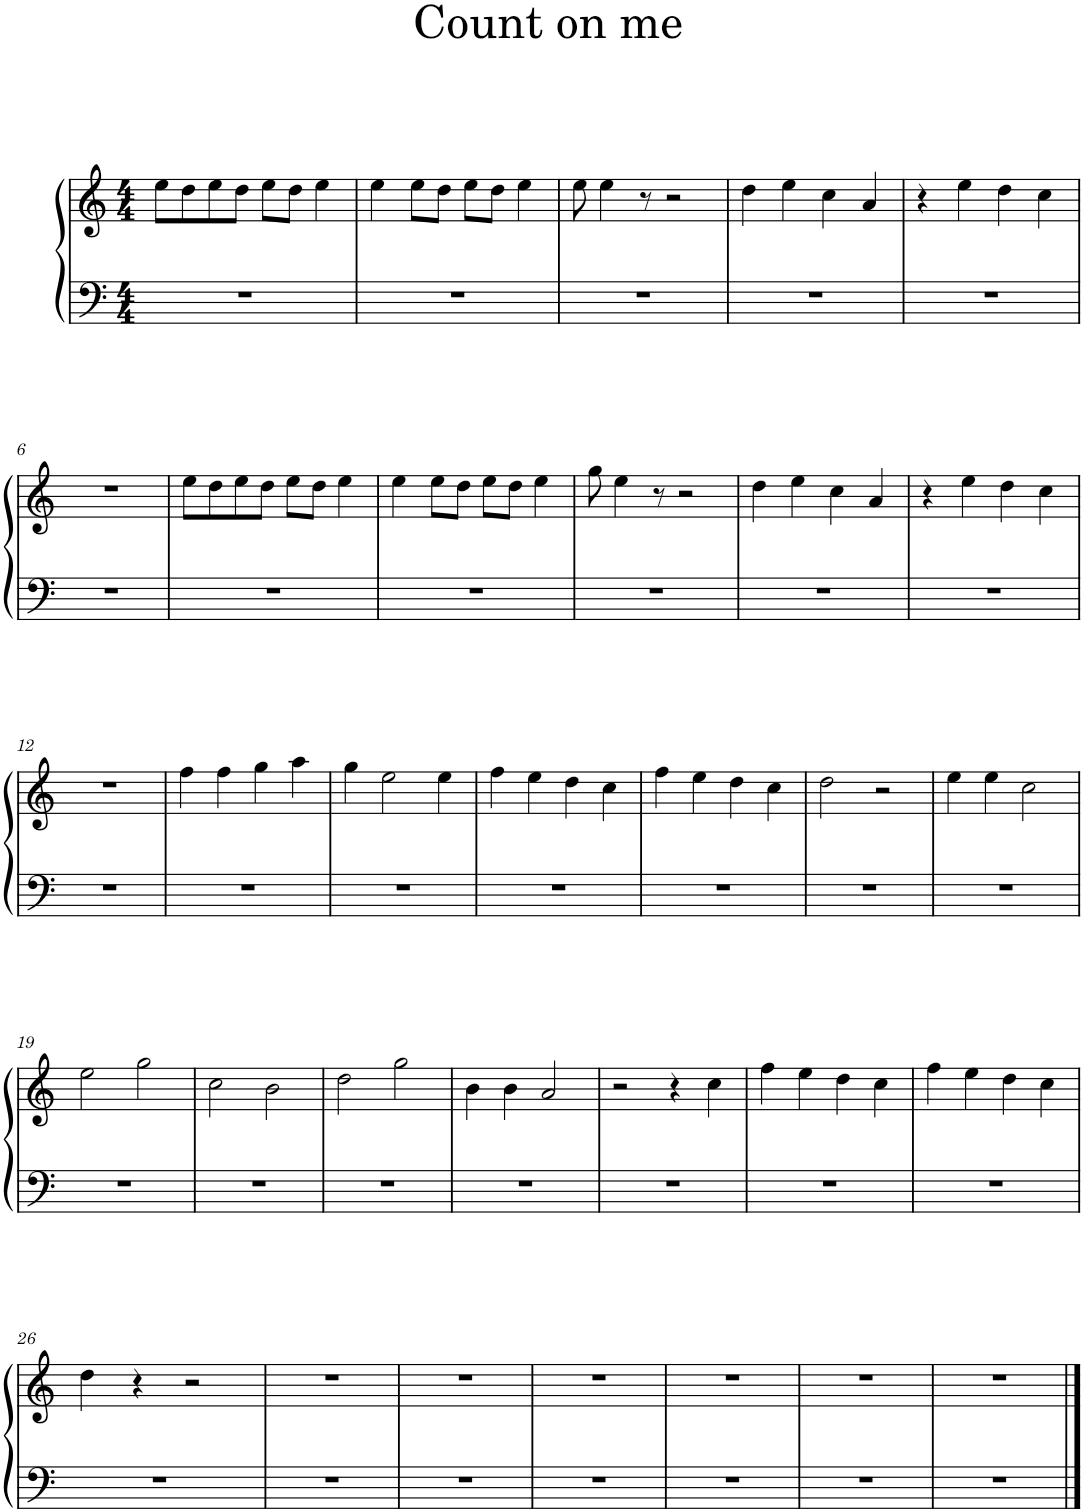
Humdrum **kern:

**kern	**kern
*part1	*part1
*staff2	*staff1
*I"Piano	*
*I'Pno.	*
*clefF4	*clefG2
*k[]	*k[]
*M4/4	*M4/4
=1	=1
1r	8ee\L
.	8dd\
.	8ee\
.	8dd\J
.	8ee\L
.	8dd\J
.	4ee\
=2	=2
1r	4ee\
.	8ee\L
.	8dd\J
.	8ee\L
.	8dd\J
.	4ee\
=3	=3
1r	8ee\
.	4ee\
.	8r
.	2r
=4	=4
1r	4dd\
.	4ee\
.	4cc\
.	4a/
=5	=5
1r	4r
.	4ee\
.	4dd\
.	4cc\
!!LO:LB:g=z
=6	=6
1r	1r
=7	=7
1r	8ee\L
.	8dd\
.	8ee\
.	8dd\J
.	8ee\L
.	8dd\J
.	4ee\
=8	=8
1r	4ee\
.	8ee\L
.	8dd\J
.	8ee\L
.	8dd\J
.	4ee\
=9	=9
1r	8gg\
.	4ee\
.	8r
.	2r
=10	=10
1r	4dd\
.	4ee\
.	4cc\
.	4a/
=11	=11
1r	4r
.	4ee\
.	4dd\
.	4cc\
!!LO:LB:g=z
=12	=12
1r	1r
=13	=13
1r	4ff\
.	4ff\
.	4gg\
.	4aa\
=14	=14
1r	4gg\
.	2ee\
.	4ee\
=15	=15
1r	4ff\
.	4ee\
.	4dd\
.	4cc\
=16	=16
1r	4ff\
.	4ee\
.	4dd\
.	4cc\
=17	=17
1r	2dd\
.	2r
=18	=18
1r	4ee\
.	4ee\
.	2cc\
!!LO:LB:g=z
=19	=19
1r	2ee\
.	2gg\
=20	=20
1r	2cc\
.	2b\
=21	=21
1r	2dd\
.	2gg\
=22	=22
1r	4b\
.	4b\
.	2a/
=23	=23
1r	2r
.	4r
.	4cc\
=24	=24
1r	4ff\
.	4ee\
.	4dd\
.	4cc\
=25	=25
1r	4ff\
.	4ee\
.	4dd\
.	4cc\
!!LO:LB:g=z
=26	=26
1r	4dd\
.	4r
.	2r
=27	=27
1r	1r
=28	=28
1r	1r
=29	=29
1r	1r
=30	=30
1r	1r
=31	=31
1r	1r
=32	=32
1r	1r
==	==
*-	*-
